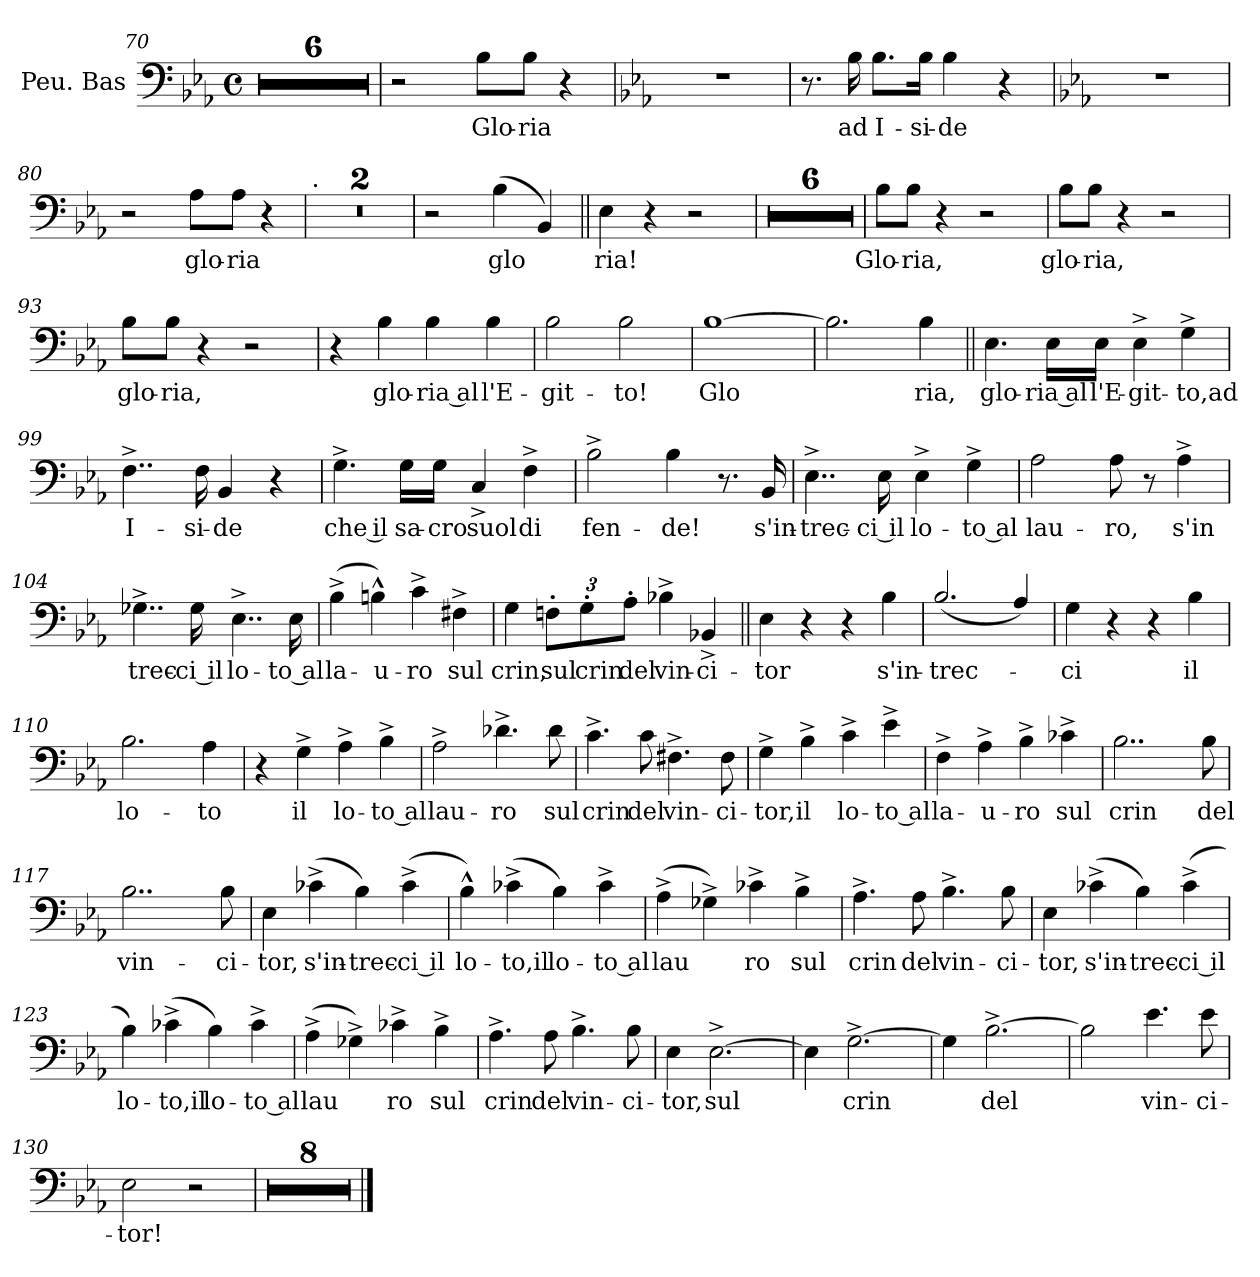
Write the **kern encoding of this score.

**kern	**text
*part1	*part1
*staff1	*staff1
*I"Peu. Bas	*
*I'Peu. Bas	*
*clefF4	*
*k[b-e-a-]	*
*M4/4	*
*met(c)	*
=70	=70
1r	.
=71	=71
1r	.
!!LO:LB:g=z
=72	=72
*k[b-e-a-]	*
1r	.
=73	=73
1r	.
=74	=74
1r	.
!!LO:PB:g=z
=75	=75
*k[b-e-a-]	*
1r	.
=76	=76
2r	.
!	!LO:LY:b:color=#0055FF
8B-\L	Glo-
!	!LO:LY:b:color=#0055FF
8B-\J	-ria
4r	.
!!LO:PB:g=z
=77	=77
*k[b-e-a-]	*
1r	.
=78	=78
8.r	.
!	!LO:LY:b:color=#0055FF
16B-\	ad
!	!LO:LY:b:color=#0055FF
8.B-\L	I-
!	!LO:LY:b:color=#0055FF
16B-\Jk	-si-
!	!LO:LY:b:color=#0055FF
4B-\	-de
4r	.
!!LO:PB:g=z
=79	=79
*k[b-e-a-]	*
1r	.
=80	=80
2r	.
!	!LO:LY:b:color=#0055FF
8A-\L	glo-
!	!LO:LY:b:color=#0055FF
8A-\J	-ria
4r	.
!!LO:PB:g=z
=81	=81
!LO:TX:a:t=.	!
1r	.
=82	=82
1r	.
!!LO:PB:g=z
=83	=83
2r	.
!	!LO:LY:b:color=#0055FF
(>4B-\	glo
4BB-/)	.
=84||	=84||
!	!LO:LY:b:color=#0055FF
4E-\	ria!
4r	.
2r	.
!!LO:PB:g=z
=85	=85
1r	.
=86	=86
1r	.
=87	=87
1r	.
!!LO:LB:g=z
=88	=88
1r	.
=89	=89
1r	.
=90	=90
1r	.
!!LO:PB:g=z
=91	=91
!	!LO:LY:b:color=#0055FF
8B-\L	Glo-
!	!LO:LY:b:color=#0055FF
8B-\J	-ria,
4r	.
2r	.
=92	=92
!	!LO:LY:b:color=#0055FF
8B-\L	glo-
!	!LO:LY:b:color=#0055FF
8B-\J	-ria,
4r	.
2r	.
=93	=93
!	!LO:LY:b:color=#0055FF
8B-\L	glo-
!	!LO:LY:b:color=#0055FF
8B-\J	-ria,
4r	.
2r	.
!!LO:PB:g=z
=94	=94
4r	.
!	!LO:LY:b:color=#0055FF
4B-\	glo-
!	!LO:LY:b:color=#0055FF
4B-\	ria al
!	!LO:LY:b:color=#0055FF
4B-\	-l'E-
=95	=95
!	!LO:LY:b:color=#0055FF
2B-\	-git-
!	!LO:LY:b:color=#0055FF
2B-\	-to!
=96	=96
!	!LO:LY:b:color=#0055FF
[1B-	Glo
=97	=97
2.B-\]	.
!	!LO:LY:b:color=#0055FF
4B-\	ria,
!!LO:PB:g=z
=98||	=98||
!	!LO:LY:b:color=#0055FF
4.E-\	glo-
!	!LO:LY:b:color=#0055FF
16E-\LL	ria al
!	!LO:LY:b:color=#0055FF
16E-\JJ	l'E-
!	!LO:LY:b:color=#0055FF
4E-^\	-git-
!	!LO:LY:b:color=#0055FF
4G^\	-to,ad
=99	=99
!	!LO:LY:b:color=#0055FF
4..F^\	I-
!	!LO:LY:b:color=#0055FF
16F\	-si-
!	!LO:LY:b:color=#0055FF
4BB-/	-de
4r	.
!!LO:PB:g=z
=100	=100
!	!LO:LY:b:color=#0055FF
4.G^\	che il
!	!LO:LY:b:color=#0055FF
16G\LL	sa-
!	!LO:LY:b:color=#0055FF
16G\JJ	-cro
!	!LO:LY:b:color=#0055FF
4C^/	suol
!	!LO:LY:b:color=#0055FF
4F^\	di
=101	=101
!	!LO:LY:b:color=#0055FF
2B-^\	fen-
!	!LO:LY:b:color=#0055FF
4B-\	-de!
8.r	.
!	!LO:LY:b:color=#0055FF
16BB-/	s'in-
!!LO:PB:g=z
=102	=102
!	!LO:LY:b:color=#0055FF
4..E-^\	-trec-
!	!LO:LY:b:color=#0055FF
16E-\	ci il
!	!LO:LY:b:color=#0055FF
4E-^\	lo-
!	!LO:LY:b:color=#0055FF
4G^\	to al
=103	=103
!	!LO:LY:b:color=#0055FF
2A-\	-lau-
!	!LO:LY:b:color=#0055FF
8A-\	-ro,
8r	.
!	!LO:LY:b:color=#0055FF
4A-^\	s'in
!!LO:PB:g=z
=104	=104
!	!LO:LY:b:color=#0055FF
4..G-X^\	-trec-
!	!LO:LY:b:color=#0055FF
16G-\	ci il
!	!LO:LY:b:color=#0055FF
4..E-^\	lo-
!	!LO:LY:b:color=#0055FF
16E-\	to al
=105	=105
!	!LO:LY:b:color=#0055FF
(>4B-^\	la-
!	!LO:LY:b:color=#0055FF
4Bn^^\)	-u-
!	!LO:LY:b:color=#0055FF
4c^\	-ro
!	!LO:LY:b:color=#0055FF
4F#X^\	sul
!!LO:PB:g=z
=106	=106
!	!LO:LY:b:color=#0055FF
4G\	crin,
!	!LO:LY:b:color=#0055FF
12Fn'\L	sul
!	!LO:LY:b:color=#0055FF
12G'\	crin
!	!LO:LY:b:color=#0055FF
12A-'\J	del
!	!LO:LY:b:color=#0055FF
4B-X^\	vin-
!	!LO:LY:b:color=#0055FF
4BB-X^/	-ci-
=107||	=107||
!	!LO:LY:b:color=#0055FF
4E-\	-tor
4r	.
4r	.
!	!LO:LY:b:color=#0055FF
4B-\	s'in-
!!LO:PB:g=z
=108	=108
!	!LO:LY:b:color=#0055FF
(<2.B-/	trec-
4A-/)	.
=109	=109
!	!LO:LY:b:color=#0055FF
4G\	-ci
4r	.
4r	.
!	!LO:LY:b:color=#0055FF
4B-\	il
=110	=110
!	!LO:LY:b:color=#0055FF
2.B-\	lo-
!	!LO:LY:b:color=#0055FF
4A-\	-to
!!LO:PB:g=z
=111	=111
4r	.
!	!LO:LY:b:color=#0055FF
4G^\	il
!	!LO:LY:b:color=#0055FF
4A-^\	lo-
!	!LO:LY:b:color=#0055FF
4B-^\	to al
=112	=112
!	!LO:LY:b:color=#0055FF
2A-^\	lau-
!	!LO:LY:b:color=#0055FF
4.d-X^\	-ro
!	!LO:LY:b:color=#0055FF
8d-\	sul
=113	=113
!	!LO:LY:b:color=#0055FF
4.c^\	crin
!	!LO:LY:b:color=#0055FF
8c\	del
!	!LO:LY:b:color=#0055FF
4.F#X^\	vin-
!	!LO:LY:b:color=#0055FF
8F#\	-ci-
=114	=114
!	!LO:LY:b:color=#0055FF
4G^\	-tor,
!	!LO:LY:b:color=#0055FF
4B-^\	il
!	!LO:LY:b:color=#0055FF
4c^\	lo-
!	!LO:LY:b:color=#0055FF
4e-^\	to al
!!LO:PB:g=z
=115	=115
!	!LO:LY:b:color=#0055FF
4F^\	la-
!	!LO:LY:b:color=#0055FF
4A-^\	-u-
!	!LO:LY:b:color=#0055FF
4B-^\	-ro
!	!LO:LY:b:color=#0055FF
4c-X^\	sul
=116	=116
!	!LO:LY:b:color=#0055FF
2..B-\	crin
!	!LO:LY:b:color=#0055FF
8B-\	del
=117	=117
!	!LO:LY:b:color=#0055FF
2..B-\	vin-
!	!LO:LY:b:color=#0055FF
8B-\	-ci-
!!LO:PB:g=z
=118	=118
!	!LO:LY:b:color=#0055FF
4E-\	-tor,
!	!LO:LY:b:color=#0055FF
(>4c-X^\	s'in-
!	!LO:LY:b:color=#0055FF
4B-\)	-trec-
!	!LO:LY:b:color=#0055FF
(>4c-^\	ci il
=119	=119
!	!LO:LY:b:color=#0055FF
4B-^^\)	lo-
!	!LO:LY:b:color=#0055FF
(>4c-X^\	-to,il
!	!LO:LY:b:color=#0055FF
4B-\)	lo-
!	!LO:LY:b:color=#0055FF
4c-^\	to al
=120	=120
!	!LO:LY:b:color=#0055FF
(>4A-^\	lau
4G-X^\)	.
!	!LO:LY:b:color=#0055FF
4c-X^\	ro
!	!LO:LY:b:color=#0055FF
4B-^\	sul
!!LO:PB:g=z
=121	=121
!	!LO:LY:b:color=#0055FF
4.A-^\	crin
!	!LO:LY:b:color=#0055FF
8A-\	del
!	!LO:LY:b:color=#0055FF
4.B-^\	vin-
!	!LO:LY:b:color=#0055FF
8B-\	-ci-
=122	=122
!	!LO:LY:b:color=#0055FF
4E-\	-tor,
!	!LO:LY:b:color=#0055FF
(>4c-X^\	s'in-
!	!LO:LY:b:color=#0055FF
4B-\)	-trec-
!	!LO:LY:b:color=#0055FF
(>4c-^\	ci il
=123	=123
!	!LO:LY:b:color=#0055FF
4B-\)	lo-
!	!LO:LY:b:color=#0055FF
(>4c-X^\	-to,il
!	!LO:LY:b:color=#0055FF
4B-\)	lo-
!	!LO:LY:b:color=#0055FF
4c-^\	to al
!!LO:PB:g=z
=124	=124
!	!LO:LY:b:color=#0055FF
(>4A-^\	lau
4G-X^\)	.
!	!LO:LY:b:color=#0055FF
4c-X^\	ro
!	!LO:LY:b:color=#0055FF
4B-^\	sul
=125	=125
!	!LO:LY:b:color=#0055FF
4.A-^\	crin
!	!LO:LY:b:color=#0055FF
8A-\	del
!	!LO:LY:b:color=#0055FF
4.B-^\	vin-
!	!LO:LY:b:color=#0055FF
8B-\	-ci-
=126	=126
!	!LO:LY:b:color=#0055FF
4E-\	-tor,
!	!LO:LY:b:color=#0055FF
[2.E-^\	sul
!!LO:PB:g=z
=127	=127
4E-\]	.
!	!LO:LY:b:color=#0055FF
[2.G^\	crin
=128	=128
4G\]	.
!	!LO:LY:b:color=#0055FF
[2.B-^\	del
=129	=129
2B-\]	.
!	!LO:LY:b:color=#0055FF
4.e-\	vin-
!	!LO:LY:b:color=#0055FF
8e-\	-ci-
!!LO:PB:g=z
=130	=130
!	!LO:LY:b:color=#0055FF
2E-\	-tor!
2r	.
=131	=131
1r	.
=132	=132
1r	.
=133	=133
1r	.
!!LO:LB:g=z
=134	=134
1r	.
=135	=135
1r	.
=136	=136
1r	.
=137	=137
1r	.
=138	=138
1r	.
==	==
*-	*-
